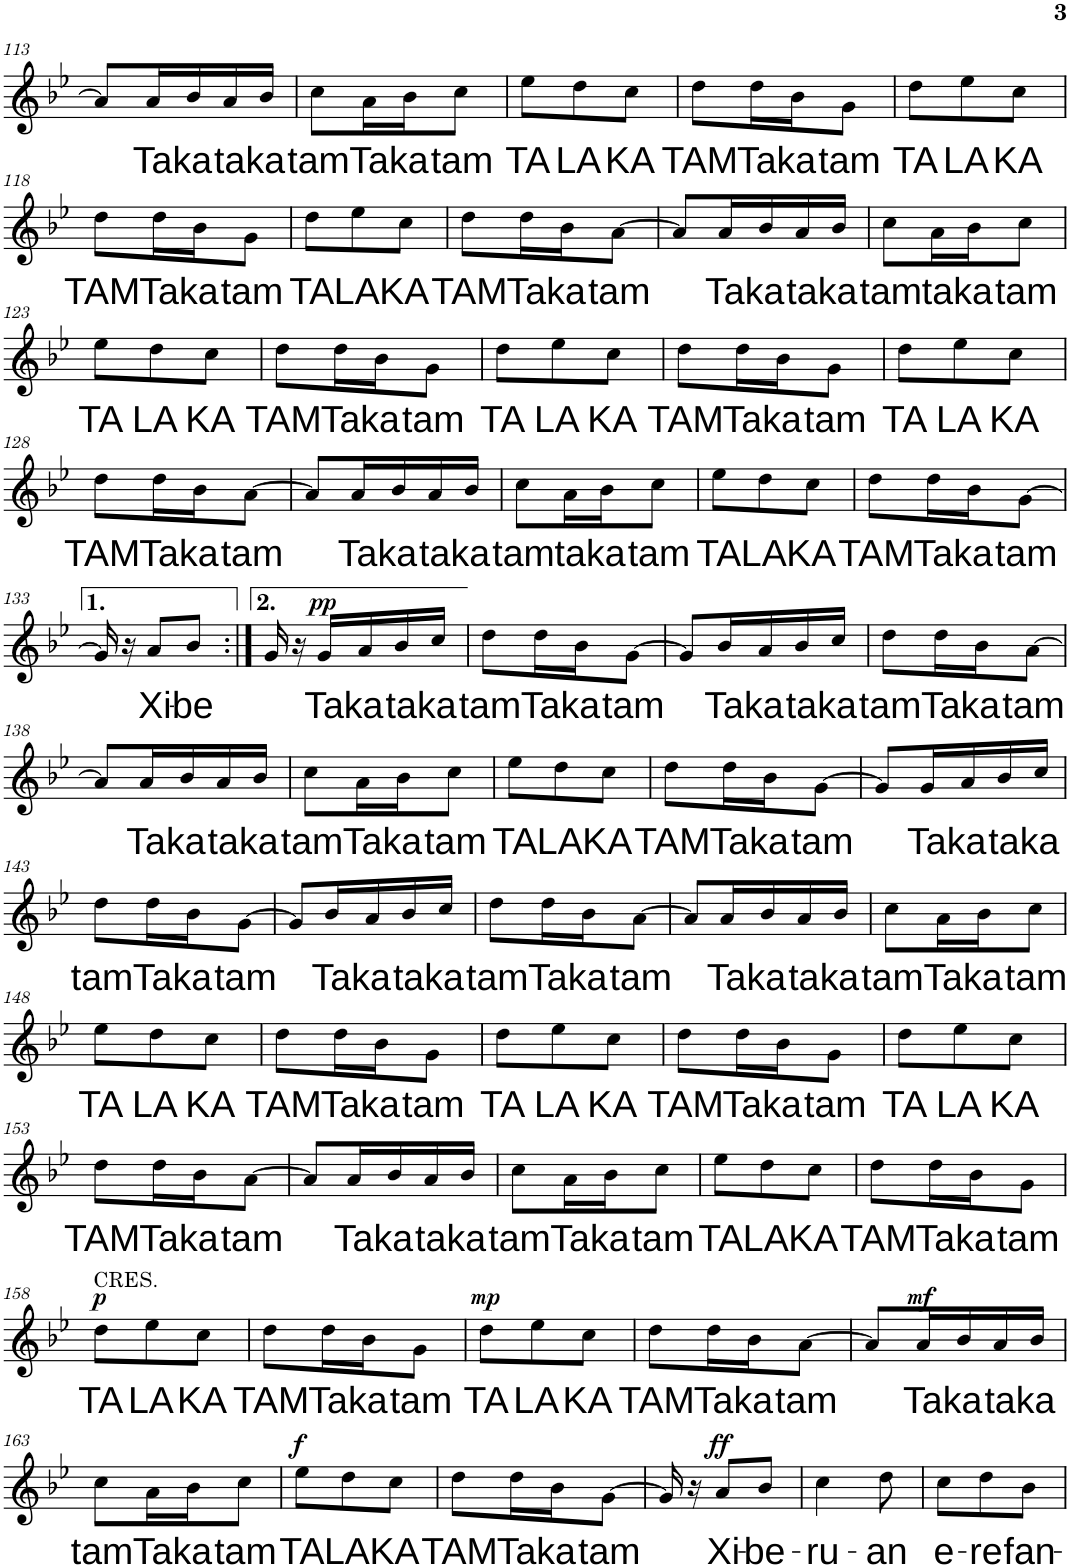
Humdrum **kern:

**kern	**text	**dynam
*part1	*part1	*part1
*staff1	*staff1	*staff1
*I"Soprano	*	*
*I'S.	*	*
!!LO:PB:g=z
*clefG2	*	*
*k[b-e-]	*	*
*M3/8	*	*
=113	=113	=113
8a/L]	.	.
!	!LO:LY:b	!
16a/L	Ta	.
!	!LO:LY:b	!
16b-/	ka	.
!	!LO:LY:b	!
16a/	ta	.
!	!LO:LY:b	!
16b-/JJ	ka	.
=114	=114	=114
!	!LO:LY:b	!
8cc\L	tam	.
!	!LO:LY:b	!
16a\L	Ta	.
!	!LO:LY:b	!
16b-\J	ka	.
!	!LO:LY:b	!
8cc\J	tam	.
=115	=115	=115
!	!LO:LY:b	!
8ee-\L	TA	.
!	!LO:LY:b	!
8dd\	LA	.
!	!LO:LY:b	!
8cc\J	KA	.
=116	=116	=116
!	!LO:LY:b	!
8dd\L	TAM	.
!	!LO:LY:b	!
16dd\L	Ta	.
!	!LO:LY:b	!
16b-\J	ka	.
!	!LO:LY:b	!
8g\J	tam	.
=117	=117	=117
!	!LO:LY:b	!
8dd\L	TA	.
!	!LO:LY:b	!
8ee-\	LA	.
!	!LO:LY:b	!
8cc\J	KA	.
!!LO:LB:g=z
=118	=118	=118
!	!LO:LY:b	!
8dd\L	TAM	.
!	!LO:LY:b	!
16dd\L	Ta	.
!	!LO:LY:b	!
16b-\J	ka	.
!	!LO:LY:b	!
8g\J	tam	.
=119	=119	=119
!	!LO:LY:b	!
8dd\L	TA	.
!	!LO:LY:b	!
8ee-\	LA	.
!	!LO:LY:b	!
8cc\J	KA	.
=120	=120	=120
!	!LO:LY:b	!
8dd\L	TAM	.
!	!LO:LY:b	!
16dd\L	Ta	.
!	!LO:LY:b	!
16b-\J	ka	.
!	!LO:LY:b	!
[8a\J	tam	.
=121	=121	=121
8a/L]	.	.
!	!LO:LY:b	!
16a/L	Ta	.
!	!LO:LY:b	!
16b-/	ka	.
!	!LO:LY:b	!
16a/	ta	.
!	!LO:LY:b	!
16b-/JJ	ka	.
=122	=122	=122
!	!LO:LY:b	!
8cc\L	tam	.
!	!LO:LY:b	!
16a\L	ta	.
!	!LO:LY:b	!
16b-\J	ka	.
!	!LO:LY:b	!
8cc\J	tam	.
!!LO:LB:g=z
=123	=123	=123
!	!LO:LY:b	!
8ee-\L	TA	.
!	!LO:LY:b	!
8dd\	LA	.
!	!LO:LY:b	!
8cc\J	KA	.
=124	=124	=124
!	!LO:LY:b	!
8dd\L	TAM	.
!	!LO:LY:b	!
16dd\L	Ta	.
!	!LO:LY:b	!
16b-\J	ka	.
!	!LO:LY:b	!
8g\J	tam	.
=125	=125	=125
!	!LO:LY:b	!
8dd\L	TA	.
!	!LO:LY:b	!
8ee-\	LA	.
!	!LO:LY:b	!
8cc\J	KA	.
=126	=126	=126
!	!LO:LY:b	!
8dd\L	TAM	.
!	!LO:LY:b	!
16dd\L	Ta	.
!	!LO:LY:b	!
16b-\J	ka	.
!	!LO:LY:b	!
8g\J	tam	.
=127	=127	=127
!	!LO:LY:b	!
8dd\L	TA	.
!	!LO:LY:b	!
8ee-\	LA	.
!	!LO:LY:b	!
8cc\J	KA	.
!!LO:LB:g=z
=128	=128	=128
!	!LO:LY:b	!
8dd\L	TAM	.
!	!LO:LY:b	!
16dd\L	Ta	.
!	!LO:LY:b	!
16b-\J	ka	.
!	!LO:LY:b	!
[8a\J	tam	.
=129	=129	=129
8a/L]	.	.
!	!LO:LY:b	!
16a/L	Ta	.
!	!LO:LY:b	!
16b-/	ka	.
!	!LO:LY:b	!
16a/	ta	.
!	!LO:LY:b	!
16b-/JJ	ka	.
=130	=130	=130
!	!LO:LY:b	!
8cc\L	tam	.
!	!LO:LY:b	!
16a\L	ta	.
!	!LO:LY:b	!
16b-\J	ka	.
!	!LO:LY:b	!
8cc\J	tam	.
=131	=131	=131
!	!LO:LY:b	!
8ee-\L	TA	.
!	!LO:LY:b	!
8dd\	LA	.
!	!LO:LY:b	!
8cc\J	KA	.
=132	=132	=132
!	!LO:LY:b	!
8dd\L	TAM	.
!	!LO:LY:b	!
16dd\L	Ta	.
!	!LO:LY:b	!
16b-\J	ka	.
!	!LO:LY:b	!
[8g\J	tam	.
!!LO:LB:g=z
=133	=133	=133
16g/]	.	.
16r	.	.
!	!LO:LY:b	!
8a/L	Xi-	.
!	!LO:LY:b	!
8b-/J	-be	.
=134:|!	=134:|!	=134:|!
16g/	.	.
16r	.	.
!	!LO:LY:b	!LO:DY:a
16g/LL	Ta	pp
!	!LO:LY:b	!
16a/	ka	.
!	!LO:LY:b	!
16b-/	ta	.
!	!LO:LY:b	!
16cc/JJ	ka	.
=135	=135	=135
!	!LO:LY:b	!
8dd\L	tam	.
!	!LO:LY:b	!
16dd\L	Ta	.
!	!LO:LY:b	!
16b-\J	ka	.
!	!LO:LY:b	!
[8g\J	tam	.
=136	=136	=136
8g/L]	.	.
!	!LO:LY:b	!
16b-/L	Ta	.
!	!LO:LY:b	!
16a/	ka	.
!	!LO:LY:b	!
16b-/	ta	.
!	!LO:LY:b	!
16cc/JJ	ka	.
=137	=137	=137
!	!LO:LY:b	!
8dd\L	tam	.
!	!LO:LY:b	!
16dd\L	Ta	.
!	!LO:LY:b	!
16b-\J	ka	.
!	!LO:LY:b	!
[8a\J	tam	.
!!LO:LB:g=z
=138	=138	=138
8a/L]	.	.
!	!LO:LY:b	!
16a/L	Ta	.
!	!LO:LY:b	!
16b-/	ka	.
!	!LO:LY:b	!
16a/	ta	.
!	!LO:LY:b	!
16b-/JJ	ka	.
=139	=139	=139
!	!LO:LY:b	!
8cc\L	tam	.
!	!LO:LY:b	!
16a\L	Ta	.
!	!LO:LY:b	!
16b-\J	ka	.
!	!LO:LY:b	!
8cc\J	tam	.
=140	=140	=140
!	!LO:LY:b	!
8ee-\L	TA	.
!	!LO:LY:b	!
8dd\	LA	.
!	!LO:LY:b	!
8cc\J	KA	.
=141	=141	=141
!	!LO:LY:b	!
8dd\L	TAM	.
!	!LO:LY:b	!
16dd\L	Ta	.
!	!LO:LY:b	!
16b-\J	ka	.
!	!LO:LY:b	!
[8g\J	tam	.
=142	=142	=142
8g/L]	.	.
!	!LO:LY:b	!
16g/L	Ta	.
!	!LO:LY:b	!
16a/	ka	.
!	!LO:LY:b	!
16b-/	ta	.
!	!LO:LY:b	!
16cc/JJ	ka	.
!!LO:LB:g=z
=143	=143	=143
!	!LO:LY:b	!
8dd\L	tam	.
!	!LO:LY:b	!
16dd\L	Ta	.
!	!LO:LY:b	!
16b-\J	ka	.
!	!LO:LY:b	!
[8g\J	tam	.
=144	=144	=144
8g/L]	.	.
!	!LO:LY:b	!
16b-/L	Ta	.
!	!LO:LY:b	!
16a/	ka	.
!	!LO:LY:b	!
16b-/	ta	.
!	!LO:LY:b	!
16cc/JJ	ka	.
=145	=145	=145
!	!LO:LY:b	!
8dd\L	tam	.
!	!LO:LY:b	!
16dd\L	Ta	.
!	!LO:LY:b	!
16b-\J	ka	.
!	!LO:LY:b	!
[8a\J	tam	.
=146	=146	=146
8a/L]	.	.
!	!LO:LY:b	!
16a/L	Ta	.
!	!LO:LY:b	!
16b-/	ka	.
!	!LO:LY:b	!
16a/	ta	.
!	!LO:LY:b	!
16b-/JJ	ka	.
=147	=147	=147
!	!LO:LY:b	!
8cc\L	tam	.
!	!LO:LY:b	!
16a\L	Ta	.
!	!LO:LY:b	!
16b-\J	ka	.
!	!LO:LY:b	!
8cc\J	tam	.
!!LO:LB:g=z
=148	=148	=148
!	!LO:LY:b	!
8ee-\L	TA	.
!	!LO:LY:b	!
8dd\	LA	.
!	!LO:LY:b	!
8cc\J	KA	.
=149	=149	=149
!	!LO:LY:b	!
8dd\L	TAM	.
!	!LO:LY:b	!
16dd\L	Ta	.
!	!LO:LY:b	!
16b-\J	ka	.
!	!LO:LY:b	!
8g\J	tam	.
=150	=150	=150
!	!LO:LY:b	!
8dd\L	TA	.
!	!LO:LY:b	!
8ee-\	LA	.
!	!LO:LY:b	!
8cc\J	KA	.
=151	=151	=151
!	!LO:LY:b	!
8dd\L	TAM	.
!	!LO:LY:b	!
16dd\L	Ta	.
!	!LO:LY:b	!
16b-\J	ka	.
!	!LO:LY:b	!
8g\J	tam	.
=152	=152	=152
!	!LO:LY:b	!
8dd\L	TA	.
!	!LO:LY:b	!
8ee-\	LA	.
!	!LO:LY:b	!
8cc\J	KA	.
!!LO:LB:g=z
=153	=153	=153
!	!LO:LY:b	!
8dd\L	TAM	.
!	!LO:LY:b	!
16dd\L	Ta	.
!	!LO:LY:b	!
16b-\J	ka	.
!	!LO:LY:b	!
[8a\J	tam	.
=154	=154	=154
8a/L]	.	.
!	!LO:LY:b	!
16a/L	Ta	.
!	!LO:LY:b	!
16b-/	ka	.
!	!LO:LY:b	!
16a/	ta	.
!	!LO:LY:b	!
16b-/JJ	ka	.
=155	=155	=155
!	!LO:LY:b	!
8cc\L	tam	.
!	!LO:LY:b	!
16a\L	Ta	.
!	!LO:LY:b	!
16b-\J	ka	.
!	!LO:LY:b	!
8cc\J	tam	.
=156	=156	=156
!	!LO:LY:b	!
8ee-\L	TA	.
!	!LO:LY:b	!
8dd\	LA	.
!	!LO:LY:b	!
8cc\J	KA	.
=157	=157	=157
!	!LO:LY:b	!
8dd\L	TAM	.
!	!LO:LY:b	!
16dd\L	Ta	.
!	!LO:LY:b	!
16b-\J	ka	.
!	!LO:LY:b	!
8g\J	tam	.
!!LO:LB:g=z
=158	=158	=158
!LO:TX:a:t=CRES.	!	!
!	!LO:LY:b	!LO:DY:a
8dd\L	TA	p
!	!LO:LY:b	!
8ee-\	LA	.
!	!LO:LY:b	!
8cc\J	KA	.
=159	=159	=159
!	!LO:LY:b	!
8dd\L	TAM	.
!	!LO:LY:b	!
16dd\L	Ta	.
!	!LO:LY:b	!
16b-\J	ka	.
!	!LO:LY:b	!
8g\J	tam	.
=160	=160	=160
!	!LO:LY:b	!LO:DY:a
8dd\L	TA	mp
!	!LO:LY:b	!
8ee-\	LA	.
!	!LO:LY:b	!
8cc\J	KA	.
=161	=161	=161
!	!LO:LY:b	!
8dd\L	TAM	.
!	!LO:LY:b	!
16dd\L	Ta	.
!	!LO:LY:b	!
16b-\J	ka	.
!	!LO:LY:b	!
[8a\J	tam	.
=162	=162	=162
8a/L]	.	.
!	!LO:LY:b	!LO:DY:a
16a/L	Ta	mf
!	!LO:LY:b	!
16b-/	ka	.
!	!LO:LY:b	!
16a/	ta	.
!	!LO:LY:b	!
16b-/JJ	ka	.
!!LO:LB:g=z
=163	=163	=163
!	!LO:LY:b	!
8cc\L	tam	.
!	!LO:LY:b	!
16a\L	Ta	.
!	!LO:LY:b	!
16b-\J	ka	.
!	!LO:LY:b	!
8cc\J	tam	.
=164	=164	=164
!	!LO:LY:b	!LO:DY:a
8ee-\L	TA	f
!	!LO:LY:b	!
8dd\	LA	.
!	!LO:LY:b	!
8cc\J	KA	.
=165	=165	=165
!	!LO:LY:b	!
8dd\L	TAM	.
!	!LO:LY:b	!
16dd\L	Ta	.
!	!LO:LY:b	!
16b-\J	ka	.
!	!LO:LY:b	!
[8g\J	tam	.
=166	=166	=166
16g/]	.	.
16r	.	.
!	!LO:LY:b	!LO:DY:a
8a/L	Xi-	ff
!	!LO:LY:b	!
8b-/J	-be-	.
=167	=167	=167
!	!LO:LY:b	!
4cc\	-ru-	.
!	!LO:LY:b	!
8dd\	-an	.
=168	=168	=168
!	!LO:LY:b	!
8cc\L	e-	.
!	!LO:LY:b	!
8dd\	-re	.
!	!LO:LY:b	!
8b-\J	fan-	.
=	=	=
*-	*-	*-
